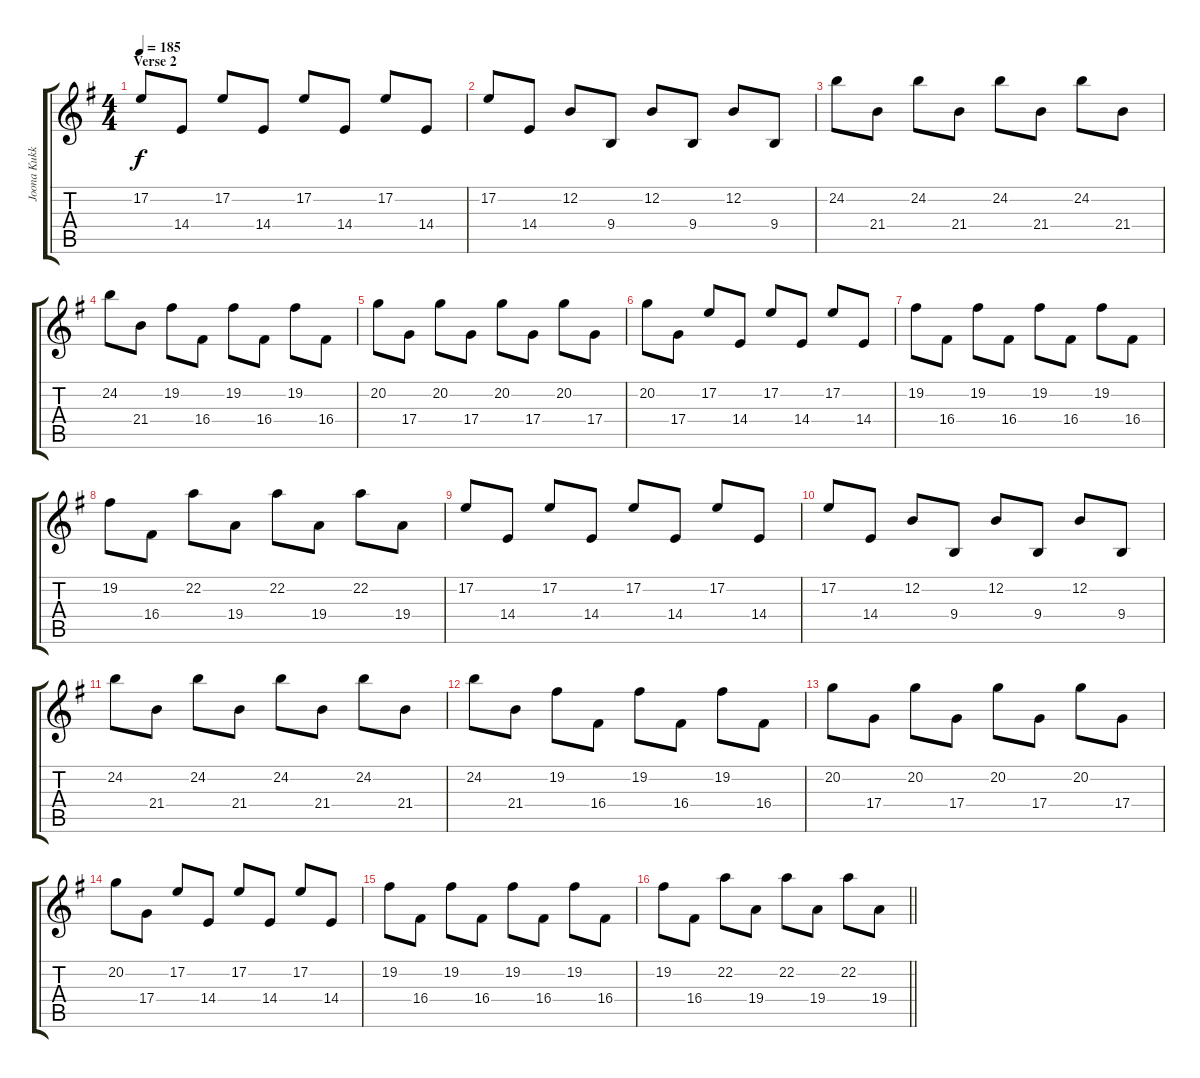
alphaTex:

\track ("Joona Kukkola (keyboard)" "Joona Kukk") {instrument lead2sawtooth}
\staff {score tabs}
\tuning (E4 B3 G3 D3 A2 E2) {hide}
\ts (4 4)
\section ("" "Verse 2")
\tempo 185
\clef g2
\ks eminor
17.2.8{dy f} 14.4.8 17.2.8 14.4.8 17.2.8 14.4.8 17.2.8 14.4.8 |
17.2.8 14.4.8 12.2.8 9.4.8 12.2.8 9.4.8 12.2.8 9.4.8 |
24.2.8 21.4.8 24.2.8 21.4.8 24.2.8 21.4.8 24.2.8 21.4.8 |
24.2.8 21.4.8 19.2.8 16.4.8 19.2.8 16.4.8 19.2.8 16.4.8 |
20.2.8 17.4.8 20.2.8 17.4.8 20.2.8 17.4.8 20.2.8 17.4.8 |
20.2.8 17.4.8 17.2.8 14.4.8 17.2.8 14.4.8 17.2.8 14.4.8 |
19.2.8 16.4.8 19.2.8 16.4.8 19.2.8 16.4.8 19.2.8 16.4.8 |
19.2.8 16.4.8 22.2.8 19.4.8 22.2.8 19.4.8 22.2.8 19.4.8 |
17.2.8 14.4.8 17.2.8 14.4.8 17.2.8 14.4.8 17.2.8 14.4.8 |
17.2.8 14.4.8 12.2.8 9.4.8 12.2.8 9.4.8 12.2.8 9.4.8 |
24.2.8 21.4.8 24.2.8 21.4.8 24.2.8 21.4.8 24.2.8 21.4.8 |
24.2.8 21.4.8 19.2.8 16.4.8 19.2.8 16.4.8 19.2.8 16.4.8 |
20.2.8 17.4.8 20.2.8 17.4.8 20.2.8 17.4.8 20.2.8 17.4.8 |
20.2.8 17.4.8 17.2.8 14.4.8 17.2.8 14.4.8 17.2.8 14.4.8 |
19.2.8 16.4.8 19.2.8 16.4.8 19.2.8 16.4.8 19.2.8 16.4.8 |
\barLineRight lightlight
19.2.8 16.4.8 22.2.8 19.4.8 22.2.8 19.4.8 22.2.8 19.4.8
